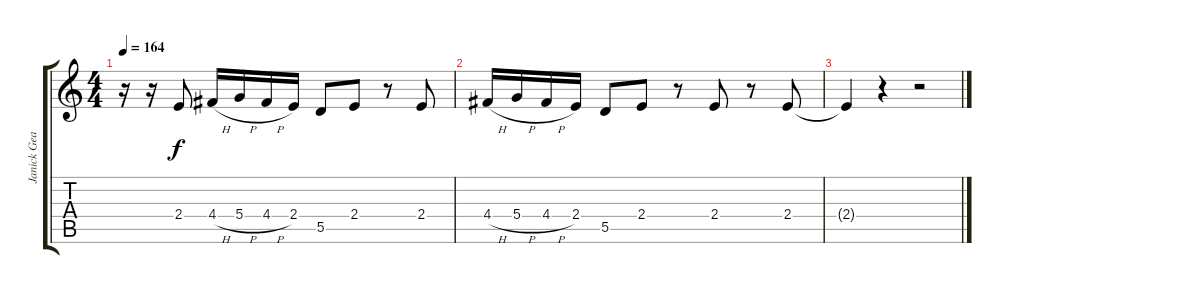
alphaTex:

\track ("Janick Gears (Guitar 1)" "Janick Gea") {instrument distortionguitar}
\staff {score tabs}
\tuning (E4 B3 G3 D3 A2 E2) {hide}
\ts (4 4)
\tempo 164
\clef g2
\ks c
r.16{dy f} r.16 2.4.8 4.4{h}.16 5.4{h}.16 4.4{h}.16 2.4.16 5.5.8 2.4.8 r.8 2.4.8 |
4.4{h}.16 5.4{h}.16 4.4{h}.16 2.4.16 5.5.8 2.4.8 r.8 2.4.8 r.8 2.4.8 |
2.4{t}.4 r.4 r.2
